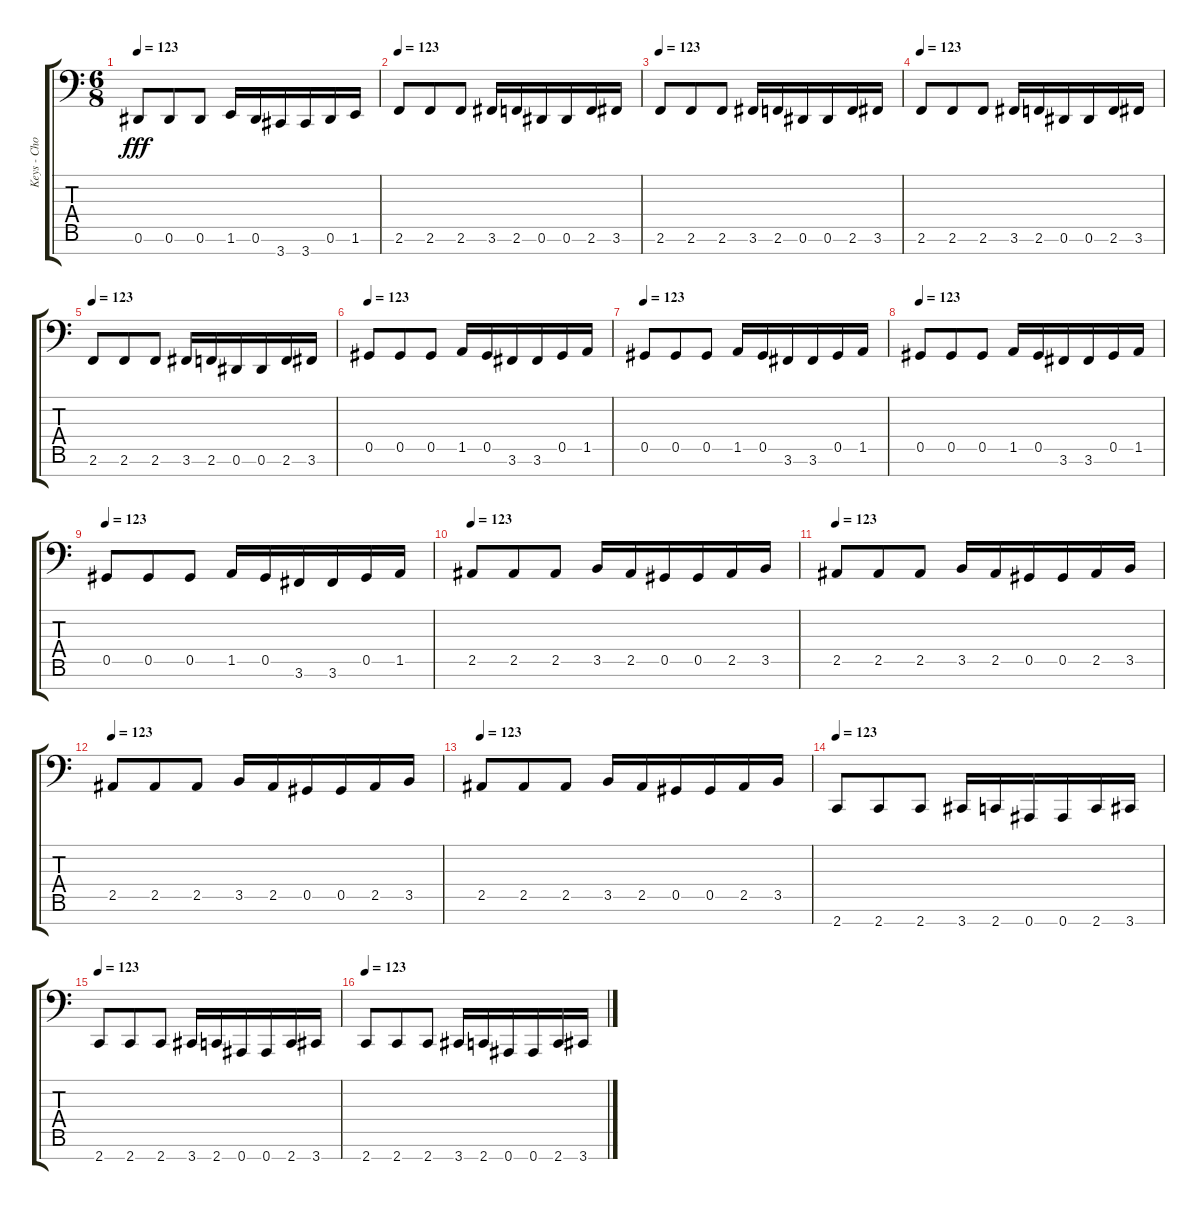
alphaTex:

\track ("Keys - Chord I" "Keys - Cho") {instrument synthstrings1}
\staff {score tabs}
\tuning (Eb4 Bb3 Gb3 Db3 Ab2 Eb2 Bb1) {hide}
\ts (6 8)
\tempo 123
\clef f4
\ks c
0.6.8{dy fff instrument acousticgrandpiano} 0.6.8 0.6.8 1.6.16 0.6.16 3.7.16 3.7.16 0.6.16 1.6.16 |
\tempo 123
2.6.8{instrument acousticgrandpiano} 2.6.8 2.6.8 3.6.16 2.6.16 0.6.16 0.6.16 2.6.16 3.6.16 |
\tempo 123
2.6.8{instrument acousticgrandpiano} 2.6.8 2.6.8 3.6.16 2.6.16 0.6.16 0.6.16 2.6.16 3.6.16 |
\tempo 123
2.6.8{instrument acousticgrandpiano} 2.6.8 2.6.8 3.6.16 2.6.16 0.6.16 0.6.16 2.6.16 3.6.16 |
\tempo 123
2.6.8{instrument acousticgrandpiano} 2.6.8 2.6.8 3.6.16 2.6.16 0.6.16 0.6.16 2.6.16 3.6.16 |
\tempo 123
0.5.8{instrument acousticgrandpiano} 0.5.8 0.5.8 1.5.16 0.5.16 3.6.16 3.6.16 0.5.16 1.5.16 |
\tempo 123
0.5.8{instrument acousticgrandpiano} 0.5.8 0.5.8 1.5.16 0.5.16 3.6.16 3.6.16 0.5.16 1.5.16 |
\tempo 123
0.5.8{instrument acousticgrandpiano} 0.5.8 0.5.8 1.5.16 0.5.16 3.6.16 3.6.16 0.5.16 1.5.16 |
\tempo 123
0.5.8{instrument acousticgrandpiano} 0.5.8 0.5.8 1.5.16 0.5.16 3.6.16 3.6.16 0.5.16 1.5.16 |
\tempo 123
2.5.8{instrument acousticgrandpiano} 2.5.8 2.5.8 3.5.16 2.5.16 0.5.16 0.5.16 2.5.16 3.5.16 |
\tempo 123
2.5.8{instrument acousticgrandpiano} 2.5.8 2.5.8 3.5.16 2.5.16 0.5.16 0.5.16 2.5.16 3.5.16 |
\tempo 123
2.5.8{instrument acousticgrandpiano} 2.5.8 2.5.8 3.5.16 2.5.16 0.5.16 0.5.16 2.5.16 3.5.16 |
\tempo 123
2.5.8{instrument acousticgrandpiano} 2.5.8 2.5.8 3.5.16 2.5.16 0.5.16 0.5.16 2.5.16 3.5.16 |
\tempo 123
2.7.8{instrument acousticgrandpiano} 2.7.8 2.7.8 3.7.16 2.7.16 0.7.16 0.7.16 2.7.16 3.7.16 |
\tempo 123
2.7.8{instrument acousticgrandpiano} 2.7.8 2.7.8 3.7.16 2.7.16 0.7.16 0.7.16 2.7.16 3.7.16 |
\tempo 123
2.7.8{instrument acousticgrandpiano} 2.7.8 2.7.8 3.7.16 2.7.16 0.7.16 0.7.16 2.7.16 3.7.16
